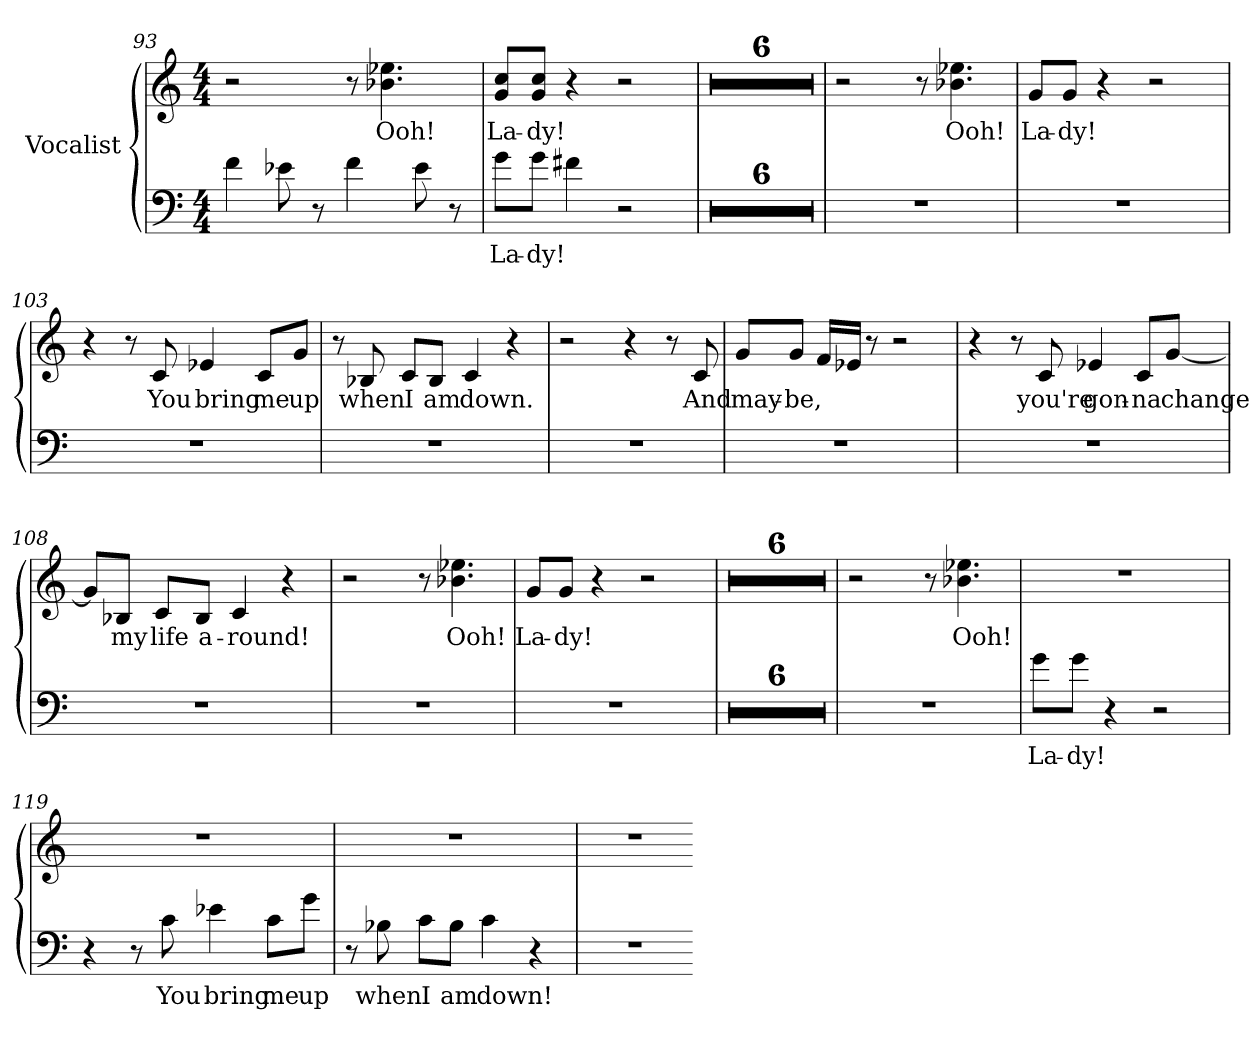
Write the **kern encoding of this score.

**kern	**text	**kern	**text
*part1	*part1	*part1	*part1
*staff2	*staff2	*staff1	*staff1
*I"Vocalist	*	*	*
*clefF4	*	*clefG2	*
*M4/4	*	*M4/4	*
=93	=93	=93	=93
4f	_	2r	.
8e-X	_	.	.
8r	.	.	.
4f	_	8r	.
.	.	4.b-X 4.ee-X	Ooh!
8e-	_	.	.
8r	.	.	.
=94	=94	=94	=94
8g\L	La-	8g/ 8cc/L	La-
8g\J	-dy!	8g/ 8cc/J	-dy!
4f#X	_	4r	.
2r	.	2r	.
=95	=95	=95	=95
1r	.	1r	.
=96	=96	=96	=96
1r	.	1r	.
=97	=97	=97	=97
1r	.	1r	.
=98	=98	=98	=98
1r	.	1r	.
=99	=99	=99	=99
1r	.	1r	.
=100	=100	=100	=100
1r	.	1r	.
=101	=101	=101	=101
1r	.	2r	.
.	.	8r	.
.	.	4.b-X 4.ee-X	Ooh!
=102	=102	=102	=102
1r	.	8g/L	La-
.	.	8g/J	-dy!
.	.	4r	.
.	.	2r	.
=103	=103	=103	=103
1r	.	4r	.
.	.	8r	.
.	.	8c	You
.	.	4e-X	bring
.	.	8c/L	me
.	.	8g/J	up
=104	=104	=104	=104
1r	.	8r	.
.	.	8B-X	when
.	.	8c/L	I
.	.	8B-/J	am
.	.	4c	down.
.	.	4r	.
=105	=105	=105	=105
1r	.	2r	.
.	.	4r	.
.	.	8r	.
.	.	8c	And
=106	=106	=106	=106
1r	.	8g/L	may-
.	.	8g/J	-be,
.	.	16f/LL	_
.	.	16e-X/JJ	_
.	.	8r	.
.	.	2r	.
=107	=107	=107	=107
1r	.	4r	.
.	.	8r	.
.	.	8c	you're
.	.	4e-X	gon-
.	.	8c/L	-na
.	.	[8g/J	change
=108	=108	=108	=108
1r	.	8g/L]	_
.	.	8B-X/J	my
.	.	8c/L	life
.	.	8B-/J	a-
.	.	4c	-round!
.	.	4r	.
=109	=109	=109	=109
1r	.	2r	.
.	.	8r	.
.	.	4.b-X 4.ee-X	Ooh!
=110	=110	=110	=110
1r	.	8g/L	La-
.	.	8g/J	-dy!
.	.	4r	.
.	.	2r	.
=111	=111	=111	=111
1r	.	1r	.
=112	=112	=112	=112
1r	.	1r	.
=113	=113	=113	=113
1r	.	1r	.
=114	=114	=114	=114
1r	.	1r	.
=115	=115	=115	=115
1r	.	1r	.
=116	=116	=116	=116
1r	.	1r	.
=117	=117	=117	=117
1r	.	2r	.
.	.	8r	.
.	.	4.b-X 4.ee-X	Ooh!
=118	=118	=118	=118
8g\L	La-	1r	.
8g\J	-dy!	.	.
4r	.	.	.
2r	.	.	.
=119	=119	=119	=119
4r	.	1r	.
8r	.	.	.
8c	You	.	.
4e-X	bring	.	.
8c\L	me	.	.
8g\J	up	.	.
=120	=120	=120	=120
8r	.	1r	.
8B-X	when	.	.
8c\L	I	.	.
8B-\J	am	.	.
4c	down!	.	.
4r	.	.	.
=121	=121	=121	=121
1r	.	1r	.
=-	=-	=-	=-
*-	*-	*-	*-
